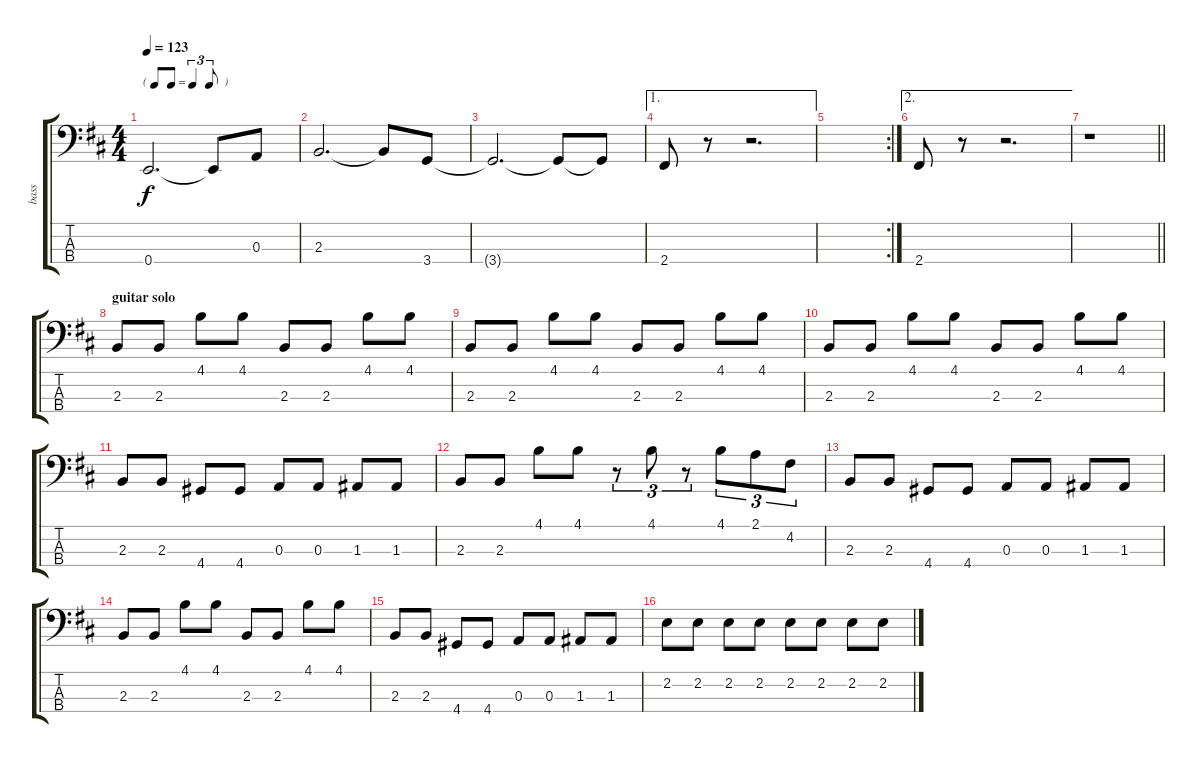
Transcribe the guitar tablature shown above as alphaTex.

\track ("bass" "bass") {instrument electricbasspick}
\staff {score tabs}
\tuning (G2 D2 A1 E1) {hide}
\ts (4 4)
\tf triplet8th
\tempo 123
\clef f4
\ks d
0.4{t}.2{d dy f} 0.4{t}.8 0.3.8 |
2.3.2{d} 2.3{t}.8 3.4.8 |
3.4{t}.2{d} 3.4{t}.8 3.4{t}.8 |
\ae 1
2.4.8 r.8 r.2{d} |
\rc 2
|
\ae 2
2.4.8 r.8 r.2{d} |
\barLineRight lightlight
r.1 |
\section ("" "guitar solo")
2.3.8 2.3.8 4.1.8 4.1.8 2.3.8 2.3.8 4.1.8 4.1.8 |
2.3.8 2.3.8 4.1.8 4.1.8 2.3.8 2.3.8 4.1.8 4.1.8 |
2.3.8 2.3.8 4.1.8 4.1.8 2.3.8 2.3.8 4.1.8 4.1.8 |
2.3.8 2.3.8 4.4.8 4.4.8 0.3.8 0.3.8 1.3.8 1.3.8 |
2.3.8 2.3.8 4.1.8 4.1.8 r.8{tu (3 2)} 4.1.8{tu (3 2)} r.8{tu (3 2)} 4.1.8{tu (3 2)} 2.1.8{tu (3 2)} 4.2.8{tu (3 2)} |
2.3.8 2.3.8 4.4.8 4.4.8 0.3.8 0.3.8 1.3.8 1.3.8 |
2.3.8 2.3.8 4.1.8 4.1.8 2.3.8 2.3.8 4.1.8 4.1.8 |
2.3.8 2.3.8 4.4.8 4.4.8 0.3.8 0.3.8 1.3.8 1.3.8 |
2.2.8 2.2.8 2.2.8 2.2.8 2.2.8 2.2.8 2.2.8 2.2.8
